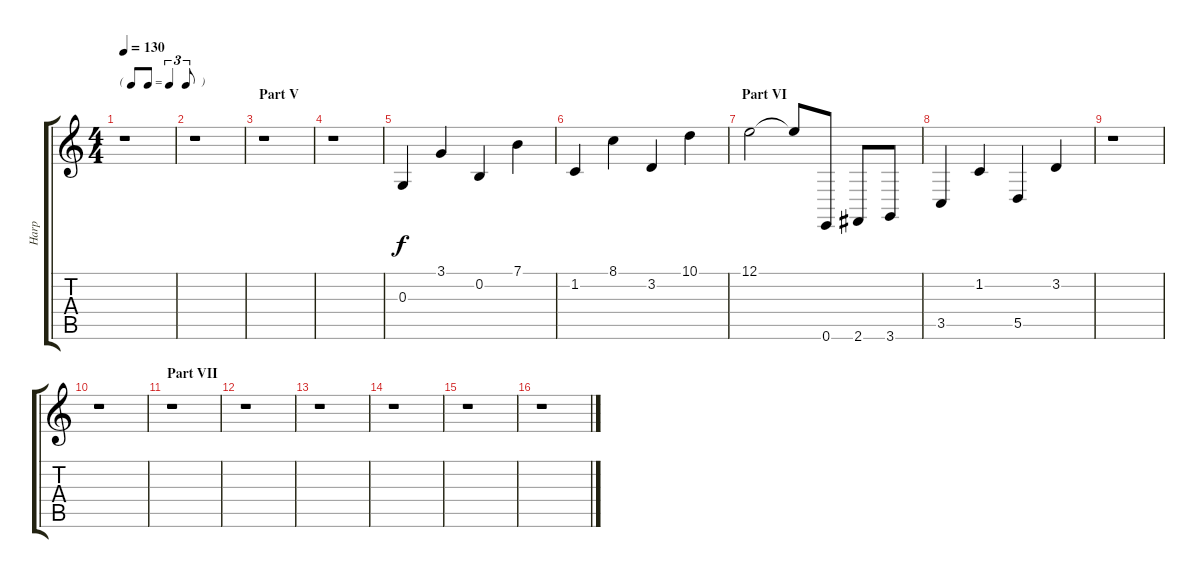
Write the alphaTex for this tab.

\track ("Harp" "Harp") {instrument orchestralharp}
\staff {score tabs}
\tuning (E4 B3 G3 D3 A2 E2) {hide}
\ts (4 4)
\tf triplet8th
\tempo 130
\clef g2
\ks c
r.1{dy f} |
r.1 |
\section ("" "Part V")
r.1 |
r.1 |
0.3.4 3.1.4 0.2.4 7.1.4 |
1.2.4 8.1.4 3.2.4 10.1.4 |
\section ("" "Part VI")
12.1.2 12.1{t}.8 0.6.8 2.6.8 3.6.8 |
3.5.4 1.2.4 5.5.4 3.2.4 |
r.1 |
r.1 |
\section ("" "Part VII")
r.1 |
r.1 |
r.1 |
r.1 |
r.1 |
r.1
